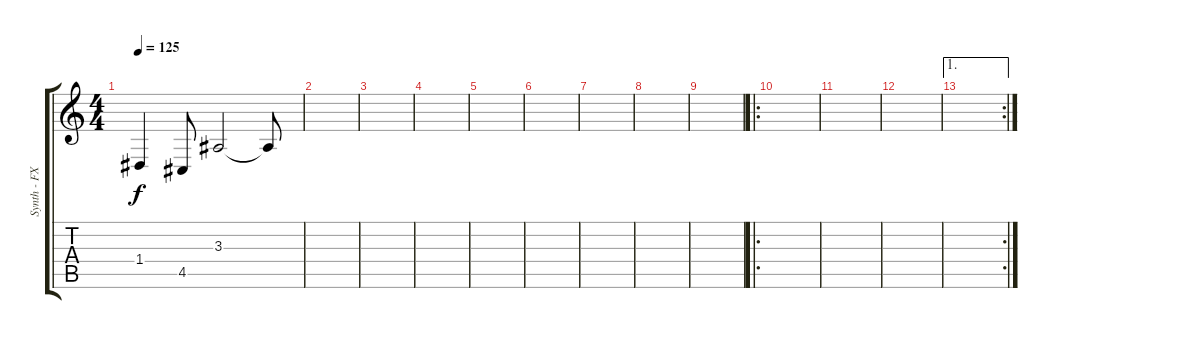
\track ("Synth - FX 3" "Synth - FX") {instrument fx1rain}
\staff {score tabs}
\tuning (E4 B3 G3 D3 A2 E2) {hide}
\ts (4 4)
\tempo 125
\clef g2
\ks c
1.4{t}.4{dy f} 4.5.8 3.3.2 3.3{t}.8 |
|
|
|
|
|
|
|
|
\ro
|
|
|
\ae 1
\rc 2
